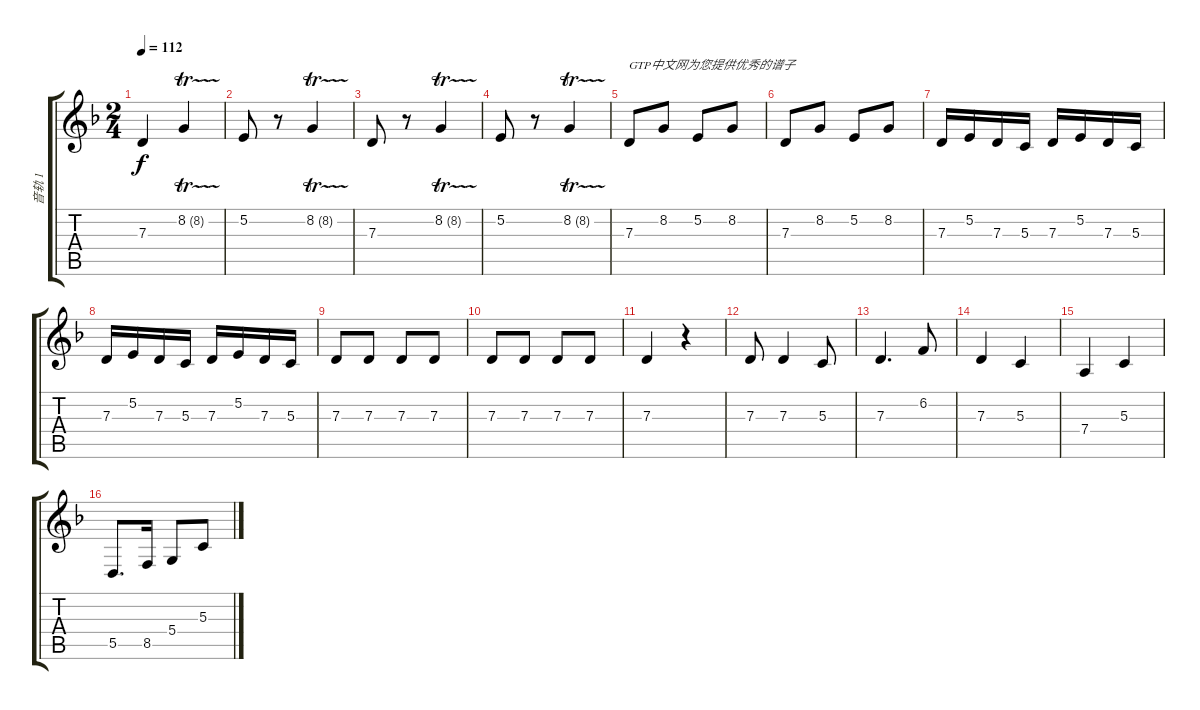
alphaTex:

\track ("音轨 1" "音轨 1") {instrument stringensemble1}
\staff {score tabs}
\tuning (E4 B3 G3 D3 A2 E2) {hide}
\ts (2 4)
\tempo 112
\clef g2
\ks f
7.3.4{dy f} 8.2{tr (8 64)}.4 |
5.2.8 r.8 8.2{tr (8 64)}.4 |
7.3.8 r.8 8.2{tr (8 64)}.4 |
5.2.8 r.8 8.2{tr (8 64)}.4 |
7.3.8{txt "GTP中文网为您提供优秀的谱子"} 8.2.8 5.2.8 8.2.8 |
7.3.8 8.2.8 5.2.8 8.2.8 |
7.3.16 5.2.16 7.3.16 5.3.16 7.3.16 5.2.16 7.3.16 5.3.16 |
7.3.16 5.2.16 7.3.16 5.3.16 7.3.16 5.2.16 7.3.16 5.3.16 |
7.3.8 7.3.8 7.3.8 7.3.8 |
7.3.8 7.3.8 7.3.8 7.3.8 |
7.3.4 r.4 |
7.3.8 7.3.4 5.3.8 |
7.3.4{d} 6.2.8 |
7.3.4 5.3.4 |
7.4.4 5.3.4 |
5.5.8{d} 8.5.16 5.4.8 5.3.8
